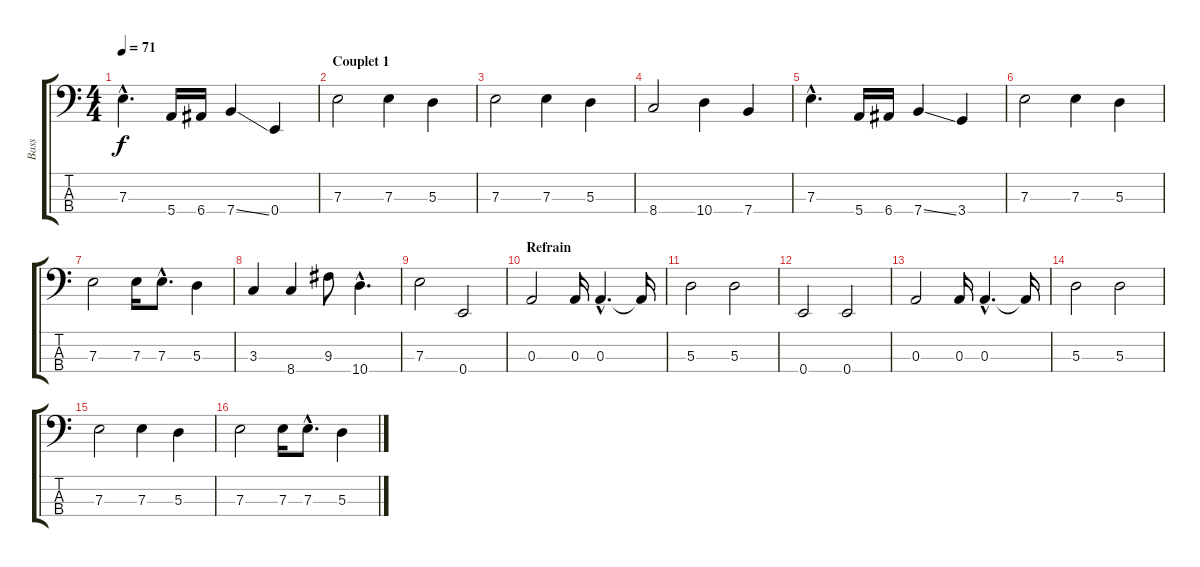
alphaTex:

\track ("Bass" "Bass") {instrument electricbassfinger}
\staff {score tabs}
\tuning (G2 D2 A1 E1) {hide}
\ts (4 4)
\tempo 71
\clef f4
\ks c
7.3{hac}.4{d dy f} 5.4.16 6.4.16 7.4{ss}.4 0.4.4 |
\section ("" "Couplet 1")
7.3.2 7.3.4 5.3.4 |
7.3.2 7.3.4 5.3.4 |
8.4.2 10.4.4 7.4.4 |
7.3{hac}.4{d} 5.4.16 6.4.16 7.4{ss}.4 3.4.4 |
7.3.2 7.3.4 5.3.4 |
7.3.2 7.3.16 7.3{hac}.8{d} 5.3.4 |
3.3.4 8.4.4 9.3.8 10.4{hac}.4{d} |
7.3.2 0.4.2 |
\section ("" "Refrain")
0.3.2 0.3.16 0.3{hac}.4{d} 0.3{t}.16 |
5.3.2 5.3.2 |
0.4.2 0.4.2 |
0.3.2 0.3.16 0.3{hac}.4{d} 0.3{t}.16 |
5.3.2 5.3.2 |
7.3.2 7.3.4 5.3.4 |
7.3.2 7.3.16 7.3{hac}.8{d} 5.3.4
